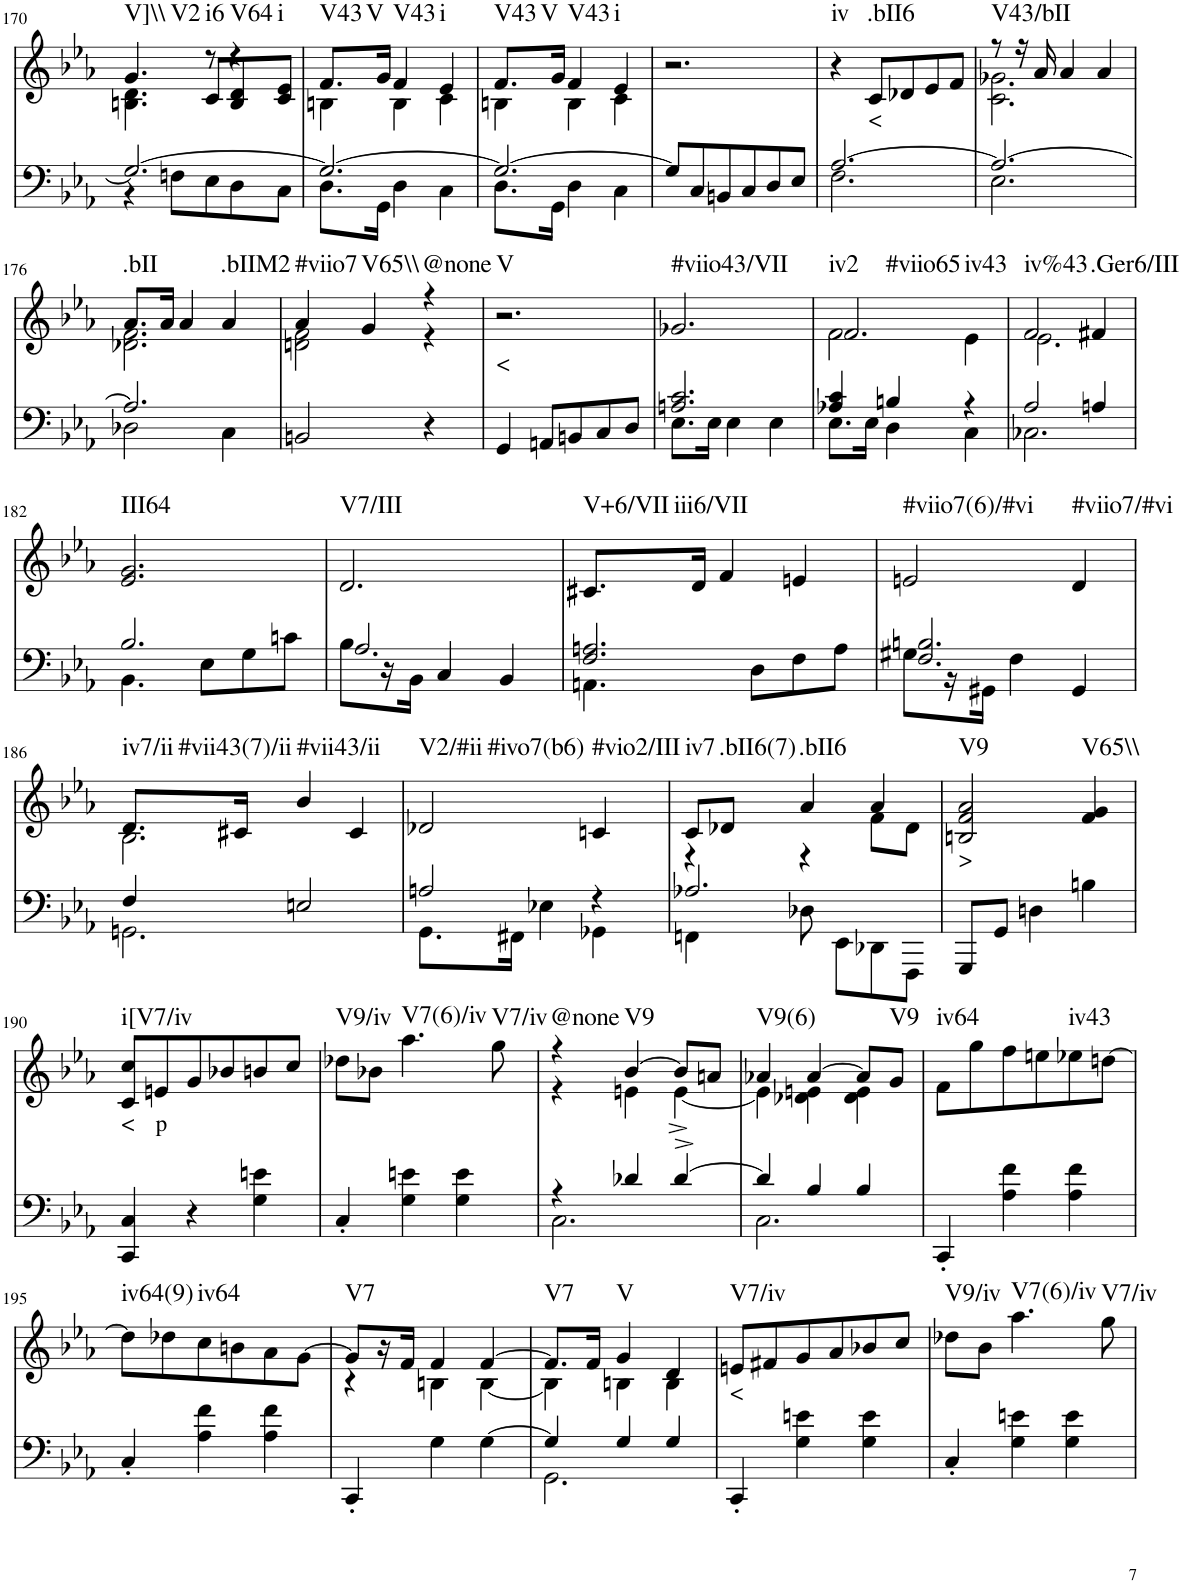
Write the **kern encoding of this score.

**kern	**kern	**text	**harte
*part2	*part1	*part1	*part1
*staff2	*staff1	*staff1	*
*I"Piano	*I"Piano	*	*
*I'Pno	*I'Pno	*	*
!!LO:PB:g=z
*clefF4	*clefG2	*	*
*k[b-e-a-]	*k[b-e-a-]	*	*
*M3/4	*M3/4	*	*
=170	=170	=170	=170
*^	*^	*	*
!	!	!	!	!	!LO:H:n=1:kt=V]\\
!	!	!	!	!	!LO:H:n=2:kt=V2
2.G/_	4r	4.g/	4.Bn\ 4.d\	.	N N
.	8Fn\L	.	.	.	.
!	!	!	!	!	!LO:H:kt=i6
.	8E-\	8r	8c/L	.	N
!	!	!	!	!	!LO:H:n=1:kt=V64
!	!	!	!	!	!LO:H:n=2:kt=i
.	8D\	4r	8B/ 8d/	.	N N
.	8C\J	.	8c/ 8e-/J	.	.
=171	=171	=171	=171	=171	=171
!	!	!	!	!	!LO:H:n=1:kt=V43
!	!	!	!	!	!LO:H:n=2:kt=V
2.G/_	8.D\L	8.f/L	4Bn\	.	N N
.	16GG\Jk	16g/Jk	.	.	.
!	!	!	!	!	!LO:H:kt=V43
.	4D\	4f/	4B\	.	N
!	!	!	!	!	!LO:H:kt=i
.	4C\	4e-/	4c\	.	N
=172	=172	=172	=172	=172	=172
!	!	!	!	!	!LO:H:n=1:kt=V43
!	!	!	!	!	!LO:H:n=2:kt=V
2.G/_	8.D\L	8.f/L	4Bn\	.	N N
.	16GG\Jk	16g/Jk	.	.	.
!	!	!	!	!	!LO:H:kt=V43
.	4D\	4f/	4B\	.	N
!	!	!	!	!	!LO:H:kt=i
.	4C\	4e-/	4c\	.	N
*v	*v	*	*	*	*
*	*v	*v	*	*
=173	=173	=173	=173
8G/L]	2.r	.	.
8C/	.	.	.
8BBn/	.	.	.
8C/	.	.	.
8D/	.	.	.
8E-/J	.	.	.
=174	=174	=174	=174
*^	*	*	*
!	!	!	!	!LO:H:kt=iv
[2.A-/	2.F\	4r	.	N
!	!	!	!LO:LY:b	!LO:H:kt=.bII6
.	.	8c/L	<	N
.	.	8d-X/	.	.
.	.	8e-/	.	.
.	.	8f/J	.	.
=175	=175	=175	=175	=175
*	*	*^	*	*
!	!	!	!	!	!LO:H:kt=V43/bII
2.A-/_	2.E-\	8r	2.c\ 2.g-X\	.	N
.	.	16r	.	.	.
.	.	16a-/	.	.	.
.	.	4a-/	.	.	.
.	.	4a-/	.	.	.
!!LO:LB:g=z	!!
=176	=176	=176	=176	=176	=176
!	!	!	!	!	!LO:H:kt=.bII
2.A-/]	2D-X\	8.a-/L	2.d-X\ 2.f\	.	N
.	.	16a-/Jk	.	.	.
.	.	4a-/	.	.	.
!	!	!	!	!	!LO:H:kt=.bIIM2
.	4C\	4a-/	.	.	N
=177	=177	=177	=177	=177	=177
!	!	!	!	!	!LO:H:kt=#viio7
*v	*v	*	*	*	*
2BBn/	4a-/	2dn\ 2f\	.	N
!	!	!	!	!LO:H:kt=V65\\
.	4g/	.	.	N
!	!	!	!	!LO:H:kt=@none
4r	4r	4r	.	N
=178	=178	=178	=178	=178
!	!	!	!LO:LY:b	!LO:H:kt=V
*	*v	*v	*	*
4GG/	2.r	<	N
8AAn/L	.	.	.
8BBn/	.	.	.
8C/	.	.	.
8D/J	.	.	.
=179	=179	=179	=179
*^	*	*	*
!	!	!	!	!LO:H:kt=#viio43/VII
2.An/ 2.c/	8.E-\L	2.g-X/	.	N
.	16E-\Jk	.	.	.
.	4E-\	.	.	.
.	4E-\	.	.	.
=180	=180	=180	=180	=180
*	*	*^	*	*
!	!	!	!	!	!LO:H:n=1:kt=iv2
!	!	!	!	!	!LO:H:n=2:kt=#viio65
!	!	!	!	!	!LO:H:n=3:kt=iv43
4A-X/ 4c/	8.E-\L	2.f/	2f\	.	N N N
.	16E-\Jk	.	.	.	.
4Bn/	4D\	.	.	.	.
4r	4C\	.	4e-\	.	.
=181	=181	=181	=181	=181	=181
!	!	!	!	!	!LO:H:kt=iv%43
2A-/	2.C-X\	2f/	2.e-\	.	N
!	!	!	!	!	!LO:H:kt=.Ger6/III
4An/	.	4f#X/	.	.	N
*	*	*v	*v	*	*
!!LO:LB:g=z
=182	=182	=182	=182	=182
!	!	!	!	!LO:H:kt=III64
2.B-/	4.BB-\	2.e-/ 2.g/	.	N
.	8E-\L	.	.	.
.	8G\	.	.	.
.	8cn\J	.	.	.
=183	=183	=183	=183	=183
!	!	!	!	!LO:H:kt=V7/III
2.A-/	8B-\L	2.d/	.	N
.	16r	.	.	.
.	16BB-\JJ	.	.	.
.	4C/	.	.	.
.	4BB-/	.	.	.
=184	=184	=184	=184	=184
!	!	!	!	!LO:H:n=1:kt=V+6/VII
!	!	!	!	!LO:H:n=2:kt=iii6/VII
2.F/ 2.An/	4.AAn\	8.c#X/L	.	N N
.	.	16d/Jk	.	.
.	.	4f/	.	.
.	8D\L	.	.	.
.	8F\	4en/	.	.
.	8A\J	.	.	.
=185	=185	=185	=185	=185
!	!	!	!	!LO:H:kt=#viio7(6)/#vi
2.F/ 2.Bn/	8G#X\L	2en/	.	N
.	16r	.	.	.
.	16GG#X\JJ	.	.	.
.	4F\	.	.	.
!	!	!	!	!LO:H:kt=#viio7/#vi
.	4GG#/	4d/	.	N
!!LO:LB:g=z
=186	=186	=186	=186	=186
*	*	*^	*	*
!	!	!	!	!	!LO:H:n=1:kt=iv7/ii
!	!	!	!	!	!LO:H:n=2:kt=#vii43(7)/ii
4F/	2.GGn\	8.d/L	2.B-\	.	N N
.	.	16c#X/Jk	.	.	.
!	!	!	!	!	!LO:H:kt=#vii43/ii
2En/	.	4b-/	.	.	N
.	.	4c#/	.	.	.
*	*	*v	*v	*	*
=187	=187	=187	=187	=187
!	!	!	!	!LO:H:n=1:kt=V2/#ii
!	!	!	!	!LO:H:n=2:kt=#ivo7(b6)
2An/	8.GG\L	2d-X/	.	N N
.	16FF#X\Jk	.	.	.
.	4E-X\	.	.	.
!	!	!	!	!LO:H:kt=#vio2/III
4r	4GG-X\	4cn/	.	N
=188	=188	=188	=188	=188
*	*	*^	*	*
!	!	!	!	!	!LO:H:kt=iv7
2.A-X/	4FFn\	8c/L	4r	.	N
!	!	!	!	!	!LO:H:kt=.bII6(7)
.	.	8d-X/J	.	.	N
!	!	!	!	!	!LO:H:kt=.bII6
.	8D-X\	4a-/	4r	.	N
.	8EE-\L	.	.	.	.
.	8DD-X\	4a-/	8f\L	.	.
.	8FFF\J	.	8d-\J	.	.
=189	=189	=189	=189	=189	=189
!	!	!	!	!LO:LY:b	!LO:H:kt=V9
*v	*v	*	*	*	*
*	*v	*v	*	*
8GGG/L	2Bn/ 2f/ 2a-/	>	N
8GG/J	.	.	.
4Dn\	.	.	.
!	!	!	!LO:H:kt=V65\\
4Bn\	4f/ 4g/	.	N
!!LO:LB:g=z
=190	=190	=190	=190
!	!	!LO:LY:b	!LO:H:kt=i[V7/iv
4CC/ 4C/	8c/ 8cc/L	<	N
!	!	!LO:LY:b	!
.	8en/	p	.
4r	8g/	.	.
.	8b-X/	.	.
4G\ 4en\	8bn/	.	.
.	8cc/J	.	.
=191	=191	=191	=191
!	!	!	!LO:H:kt=V9/iv
4C'/	8dd-X\L	.	N
.	8b-X\J	.	.
!	!	!	!LO:H:kt=V7(6)/iv
4G\ 4en\	4.aa-\	.	N
4G\ 4e\	.	.	.
!	!	!	!LO:H:kt=V7/iv
.	8gg\	.	N
=192	=192	=192	=192
*^	*^	*	*
!	!	!	!	!	!LO:H:kt=@none
4r	2.C\	4r	4r	.	N
!	!	!	!	!	!LO:H:kt=V9
4d-X/	.	[4b-/	4en\	.	N
[4d-^/	.	8b-/L]	[4e^\	.	.
.	.	8an/J	.	.	.
=193	=193	=193	=193	=193	=193
!	!	!	!	!	!LO:H:kt=V9(6)
4d-/]	2.C\	4a-X/	4e\]	.	N
4B-/	.	[4a-/	4d-X\ 4en\	.	.
4B-/	.	8a-/L]	4d-\ 4e\	.	.
!	!	!	!	!	!LO:H:kt=V9
.	.	8g/J	.	.	N
*v	*v	*	*	*	*
*	*v	*v	*	*
=194	=194	=194	=194
!	!	!	!LO:H:kt=iv64
4CC'/	8f\L	.	N
.	8gg\	.	.
4A-\ 4f\	8ff\	.	.
.	8een\	.	.
!	!	!	!LO:H:kt=iv43
4A-\ 4f\	8ee-X\	.	N
.	[8ddn\J	.	.
!!LO:LB:g=z
=195	=195	=195	=195
!	!	!	!LO:H:kt=iv64(9)
4C'/	8dd\L]	.	N
.	8dd-X\	.	.
!	!	!	!LO:H:kt=iv64
4A-\ 4f\	8cc\	.	N
.	8bn\	.	.
4A-\ 4f\	8a-\	.	.
.	[8g\J	.	.
=196	=196	=196	=196
*	*^	*	*
!	!	!	!	!LO:H:kt=V7
4CC'/	8g/L]	4r	.	N
.	16r	.	.	.
.	16f/JJ	.	.	.
4G\	4f/	4Bn\	.	.
[4G\	[4f/	[4B\	.	.
=197	=197	=197	=197	=197
*^	*	*	*	*
!	!	!	!	!	!LO:H:kt=V7
4G/]	2.GG\	8.f/L]	4B\]	.	N
.	.	16f/Jk	.	.	.
!	!	!	!	!	!LO:H:kt=V
4G/	.	4g/	4Bn\	.	N
4G/	.	4d/	4B\	.	.
*v	*v	*	*	*	*
=198	=198	=198	=198	=198
!	!	!	!LO:LY:b	!LO:H:kt=V7/iv
*	*v	*v	*	*
4CC'/	8en/L	<	N
.	8f#X/	.	.
4G\ 4en\	8g/	.	.
.	8a-/	.	.
4G\ 4e\	8b-X/	.	.
.	8cc/J	.	.
=199	=199	=199	=199
!	!	!	!LO:H:kt=V9/iv
4C'/	8dd-X\L	.	N
.	8b-\J	.	.
!	!	!	!LO:H:kt=V7(6)/iv
4G\ 4en\	4.aa-\	.	N
4G\ 4e\	.	.	.
!	!	!	!LO:H:kt=V7/iv
.	8gg\	.	N
=	=	=	=
*-	*-	*-	*-
